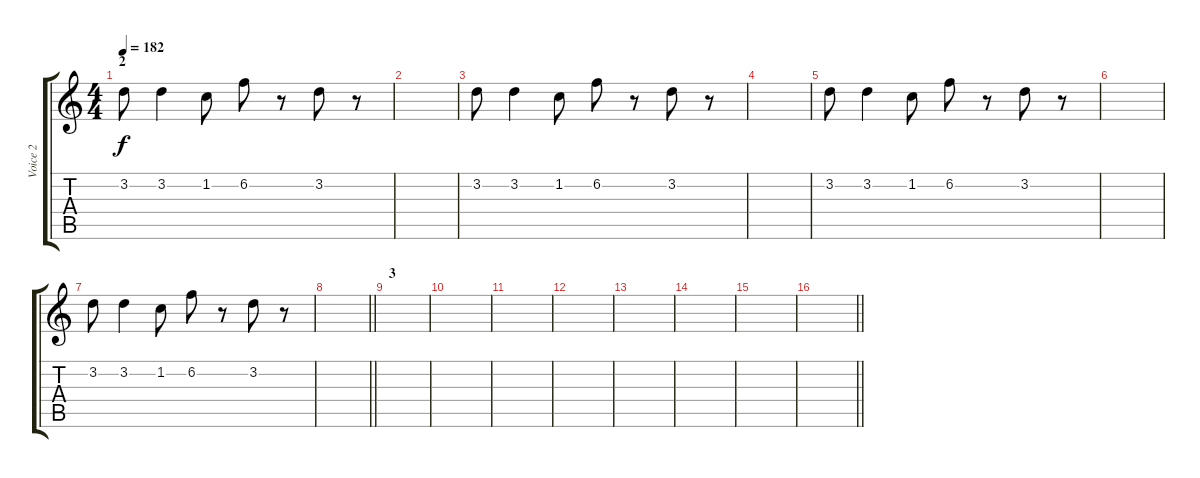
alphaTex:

\track ("Voice 2" "Voice 2") {instrument distortionguitar}
\staff {score tabs}
\tuning (E4 B3 G3 D3 A2 E2) {hide}
\ts (4 4)
\section ("" "2")
\tempo 182
\clef g2
\ks c
3.2.8{dy f} 3.2.4 1.2.8 6.2.8 r.8 3.2.8 r.8 |
|
3.2.8 3.2.4 1.2.8 6.2.8 r.8 3.2.8 r.8 |
|
3.2.8 3.2.4 1.2.8 6.2.8 r.8 3.2.8 r.8 |
|
3.2.8 3.2.4 1.2.8 6.2.8 r.8 3.2.8 r.8 |
\barLineRight lightlight
|
\section ("" "3")
|
|
|
|
|
|
|
\barLineRight lightlight
